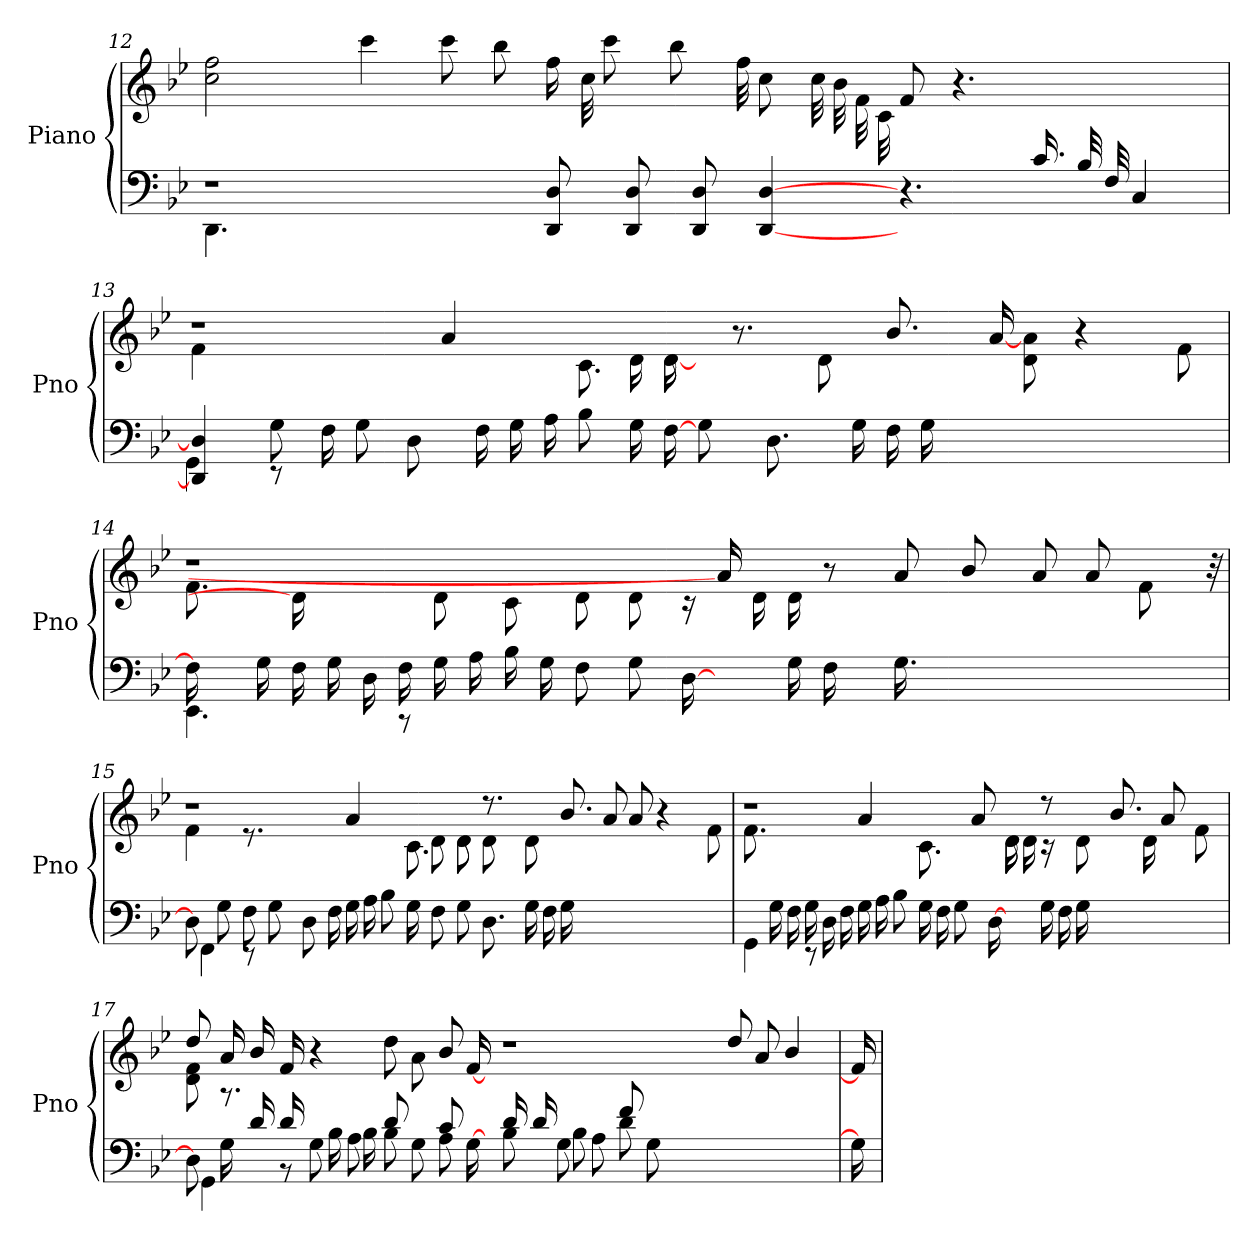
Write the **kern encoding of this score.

**kern	**kern
*part1	*part1
*staff2	*staff1
*I"Piano	*
*I'Pno	*
*clefF4	*clefG2
*k[b-e-]	*k[b-e-]
=12	=12
*^	*
1r	4.DD\	2cc\ 2ff\
.	1ryy	.
.	.	4ccc\
.	.	8ccc\
.	.	8bb-\
8DD/ 8D/	.	16ff\
.	.	32cc\
.	.	8ccc\
8DD/ 8D/	.	.
.	.	8bb-\
8DD/ 8D/	.	.
.	.	32ff\
[4DD/ [4D/	1ryy	8cc\
.	.	32cc\
.	.	32b-\
.	.	32f\
.	.	32c\
4.r	.	8f/
.	.	4.r
16.c/	.	.
32B-/	.	.
32F/	.	4ryy
4C/	.	.
.	32ryy	32ryy
=13	=13	=13
*	*	*^
4DD/] 4D/]	4GG\	1r	4f\
8G\	8r	.	4.ryy
16F\	2ryy	.	.
8G\	.	.	.
8D\	.	.	.
.	.	.	4a/
16F\	.	.	.
16G\	.	.	.
16A\	.	.	.
8B-\	8ryy	.	8.c\
16G\	1ryy	16d\	.
[16F\	.	8d\	[16d\
8G\	.	.	1ryy
.	.	8.r	.
8.D\	.	.	.
.	.	8d\	.
16G\	.	.	.
16F\	.	8.b-/	.
16G\	.	.	.
2ryy	.	.	.
.	.	[16a/	.
.	.	8d\ 8a\	.
.	.	4r	.
.	4ryy	.	.
8ryy	.	8f\	8ryy
=14	=14	=14	=14
16F\]	4.EE-\	1r	8.f\
16ryy	.	.	.
16G\	.	.	.
16F\	.	.	16d\]
16G\	.	.	8.ryy
16D\	.	.	.
16F\	8r	.	.
16G\	.	.	8d\
16A\	2ryy	.	.
16B-\	.	.	8c\
16G\	.	.	.
8F\	.	.	8d\
8G\	.	.	8d\
[16D\	.	.	16r
8ryy	16ryy	16a/]	2ryy
.	2ryy	16d\	.
16G\	.	16d\	.
16F\	.	8r	.
16ryy	.	.	.
16.G\	.	8a/	.
2ryy	.	.	.
.	.	8b-/	.
.	.	.	4...ryy
.	4ryy	8a/	.
.	.	8a/	.
.	8ryy	8f\	.
16ryy	.	.	.
.	32ryy	32r	.
=15	=15	=15	=15
8D\]	4FF\	1r	4f\
8G\	.	.	.
8F\	8r	.	8.r
8G\	2.ryy	.	.
.	.	.	4ryy
8D\	.	.	.
16F\	.	.	.
16G\	.	.	4a/
16A\	.	.	.
8B-\	.	.	.
16G\	.	.	8.c\
8F\	.	8d\	.
8G\	1ryy	8d\	8d\
8.D\	.	8.r	8d\
.	.	.	1ryy
16G\	.	8d\	.
16F\	.	.	.
16G\	.	8.b-/	.
2.ryy	.	.	.
.	.	8a/	.
.	.	8a/	.
.	.	4r	.
.	4ryy	.	.
.	.	8f\	.
=16	=16	=16	=16
8ryy	4GG\	1r	8.f\
16G\	.	.	.
16F\	.	.	4ryy
16G\	8r	.	.
16D\	.	.	.
16F\	2ryy	.	.
16G\	.	.	4a/
16A\	.	.	.
8B-\	.	.	.
16G\	.	.	8.c\
16F\	.	.	.
8G\	.	.	.
.	16ryy	.	8a/
[16D\	2...ryy	.	.
8ryy	.	16d\	8d\
.	.	16d\	.
16G\	.	8r	16r
16F\	.	.	2ryy
16G\	.	8d\	.
2ryy	.	.	.
.	.	8.b-/	.
.	.	16d\	.
.	.	8a/	.
.	.	.	8.ryy
.	.	8f\	.
16ryy	.	.	.
=17	=17	=17	=17
8D\]	4GG\	8dd/	8d\ 8f\
16G\	.	16a/	8.r
16d/	.	16b-/	.
16d/	8r	16f/	.
8G\	.	4ryy	4r
.	16B-\	.	.
8A\	16B-\	.	.
.	16ryy	.	.
8d/	8B-\	8dd\	0ryy
8G\	8ryy	8a\	.
8c/	8A\	8b-/	.
[16G\	8ryy	[16f/	.
16ryy	.	16ryy	.
16d/	8B-\	1r	.
16d/	.	.	.
8G\	8B-\	.	.
8A\	8ryy	.	.
8f/	8d\	.	.
8G\	2..ryy	.	.
2..ryy	.	.	.
.	.	8dd/	.
.	.	8a/	.
.	.	4b-/	.
.	8ryy	.	.
*v	*v	*	*
*	*v	*v
=18	=18
16G\]	16f/]
=	=
*-	*-
